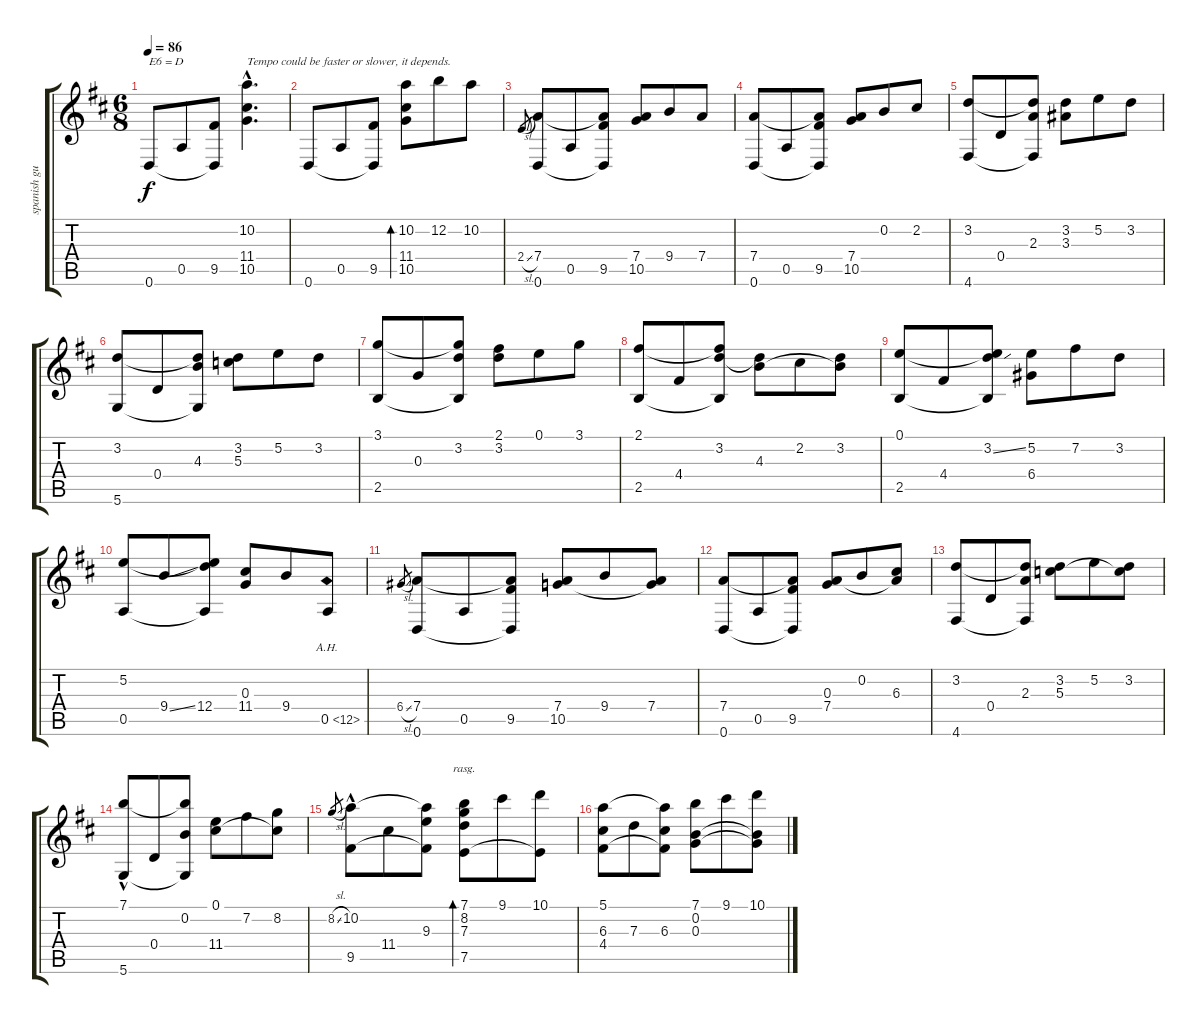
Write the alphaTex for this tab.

\track ("spanish guitar" "spanish gu") {instrument acousticguitarnylon}
\staff {score tabs}
\tuning (E4 B3 G3 D3 A2 D2) {hide}
\ts (6 8)
\tempo 86
\clef g2
\ks d
0.6.8{txt "E6 = D" dy f instrument acousticguitarnylon} 0.5.8 (9.5 0.6{t}).8 (10.2{hac} 11.4{hac} 10.5{hac}).4{d txt "Tempo could be faster or slower, it depends."} |
0.6.8 0.5.8 (9.5 0.6{t}).8 (10.2 11.4 10.5).8{bd 480} 12.2.8 10.2.8 |
2.4{sl}.8{gr} (7.4 0.6).8 0.5.8 (7.4{t} 9.5 0.6{t}).8 (7.4 10.5).8 9.4.8 7.4.8 |
(7.4 0.6).8 0.5.8 (7.4{t} 9.5 0.6{t}).8 (7.4 10.5).8 0.2.8 2.2.8 |
(3.2 4.6).8 0.4.8 (3.2{t} 2.3 4.6{t}).8 (3.2 3.3).8 5.2.8 3.2.8 |
(3.2 5.6).8 0.4.8 (3.2{t} 4.3 5.6{t}).8 (3.2 5.3).8 5.2.8 3.2.8 |
(3.1 2.5).8 0.3.8 (3.1{t} 3.2 2.5{t}).8 (2.1 3.2).8 0.1.8 3.1.8 |
(2.1 2.5).8 4.4.8 (2.1{t} 3.2 2.5{t}).8 (3.2{t} 4.3).8 2.2.8 (3.2 4.3{t}).8 |
(0.1 2.5).8 4.4.8 (0.1{t} 3.2{ss} 2.5{t}).8 (5.2 6.4).8 7.2.8 3.2.8 |
(5.2 0.5).8 9.4{ss}.8 (5.2{t} 12.4 0.5{t}).8 (0.3 11.4).8 9.4.8 0.5{ah 12}.8 |
6.4{sl}.8{gr} (7.4 0.6).8 0.5.8 (7.4{t} 9.5 0.6{t}).8 (7.4 10.5).8 9.4.8 (7.4 10.5{t}).8 |
(7.4 0.6).8 0.5.8 (7.4{t} 9.5 0.6{t}).8 (0.3 7.4).8 0.2.8 (6.3 7.4{t}).8 |
(3.2 4.6).8 0.4.8 (3.2{t} 2.3 4.6{t}).8 (3.2 5.3).8 5.2.8 (3.2 5.3{t}).8 |
(7.1{hac} 5.6).8 0.4.8 (7.1{t} 0.2 5.6{t}).8 (0.1 11.4).8 7.2.8 (8.2 11.4{t}).8 |
8.2{sl}.8{gr} (10.2{hac} 9.5).8 11.4.8 (10.2{t} 9.3 9.5{t}).8 (7.1 8.2 7.3 7.5).8{bd 480 rasg ii} 9.1.8 (10.1 7.5{t}).8 |
(5.1 6.3 4.4).8 7.3.8 (5.1{t} 6.3 4.4{t}).8 (7.1 0.2 0.3).8 9.1.8 (10.1 0.2{t} 0.3{t}).8
